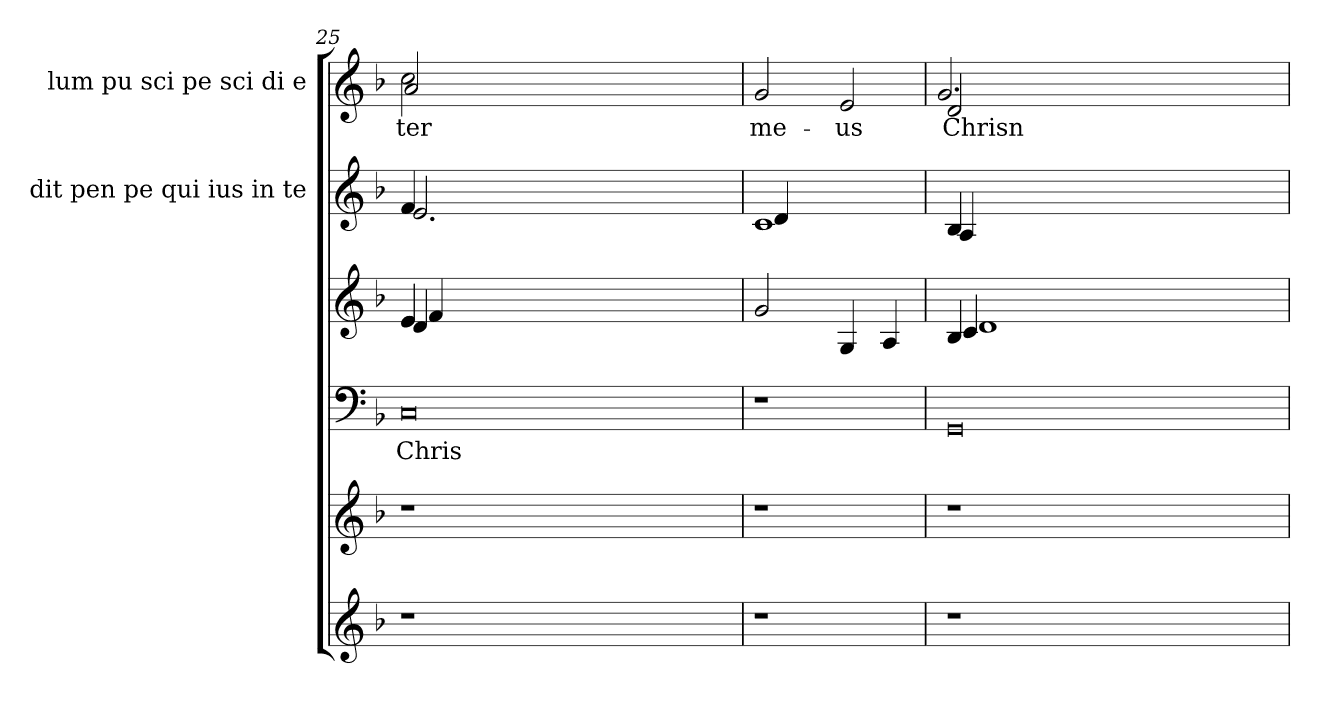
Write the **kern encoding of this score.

**kern	**kern	**kern	**text	**kern	**kern	**kern	**text
*part6	*part5	*part4	*part4	*part3	*part2	*part1	*part1
*staff6	*staff5	*staff4	*staff4	*staff3	*staff2	*staff1	*staff1
*	*	*	*	*	*I"dit pen pe qui ius in te	*I"lum pu sci pe sci di e	*
*clefG2	*clefG2	*clefF4	*	*clefG2	*clefG2	*clefG2	*
*k[b-]	*k[b-]	*k[b-]	*	*k[b-]	*k[b-]	*k[b-]	*
*F:	*F:	*F:	*	*F:	*F:	*F:	*
=25	=25	=25	=25	=25	=25	=25	=25
!	!	!	!LO:LY:b	!	!	!	!LO:LY:b
*	*	*	*	*^	*^	*^	*
*	*	*	*	*	*^	*	*	*	*	*
*	*	*	*	*	*	*^	*	*	*	*	*
!	!	!	!	!	!	!	!	!	!	!	!	!LO:LY:b
1r	1r	0C	Chris	4e/	4d/	4e/	4f/	4f/	2.e/	2cc\	2a/	-ter
.	.	.	.	1..ryy	1..ryy	1..ryy	1..ryy	1ryy	.	.	.	.
.	.	.	.	.	.	.	.	.	.	1.ryy	1.ryy	.
.	.	.	.	.	.	.	.	.	1ryy	.	.	.
1ryy	1ryy	.	.	.	.	.	.	.	.	.	.	.
.	.	.	.	.	.	.	.	4ryy	.	.	.	.
.	.	.	.	.	.	.	.	2ryy	.	.	.	.
.	.	.	.	.	.	.	.	.	4ryy	.	.	.
*	*	*	*	*v	*v	*v	*v	*	*	*v	*v	*
=26	=26	=26	=26	=26	=26	=26	=26	=26
!	!	!	!	!	!	!	!	!LO:LY:b
1r	1r	1r	.	2g/	1c	4d/	2g/	me-
.	.	.	.	.	.	2.ryy	.	.
!	!	!	!	!	!	!	!	!LO:LY:b
.	.	.	.	4G/	.	.	2e/	-us
.	.	.	.	4A/	.	.	.	.
=27	=27	=27	=27	=27	=27	=27	=27	=27
*	*	*	*	*^	*	*	*	*
*	*	*	*	*	*^	*	*	*	*
!	!	!	!	!	!	!	!	!	!	!LO:LY:b
*	*	*	*	*	*	*	*	*	*^	*
1r	1r	0GG	.	4B-/	4c/	1d	4B-/	4A/	2d/	2.g/	Chrisn-
.	.	.	.	1ryy	1ryy	.	1..ryy	1..ryy	.	.	.
.	.	.	.	.	.	.	.	.	1ryy	.	.
.	.	.	.	.	.	.	.	.	.	1ryy	.
1ryy	1ryy	.	.	.	.	1ryy	.	.	.	.	.
.	.	.	.	2.ryy	2.ryy	.	.	.	.	.	.
.	.	.	.	.	.	.	.	.	4ryy	.	.
.	.	.	.	.	.	.	.	.	4ryy	4ryy	.
*	*	*	*	*v	*v	*v	*	*	*v	*v	*
*	*	*	*	*	*v	*v	*	*
=	=	=	=	=	=	=	=
*-	*-	*-	*-	*-	*-	*-	*-
